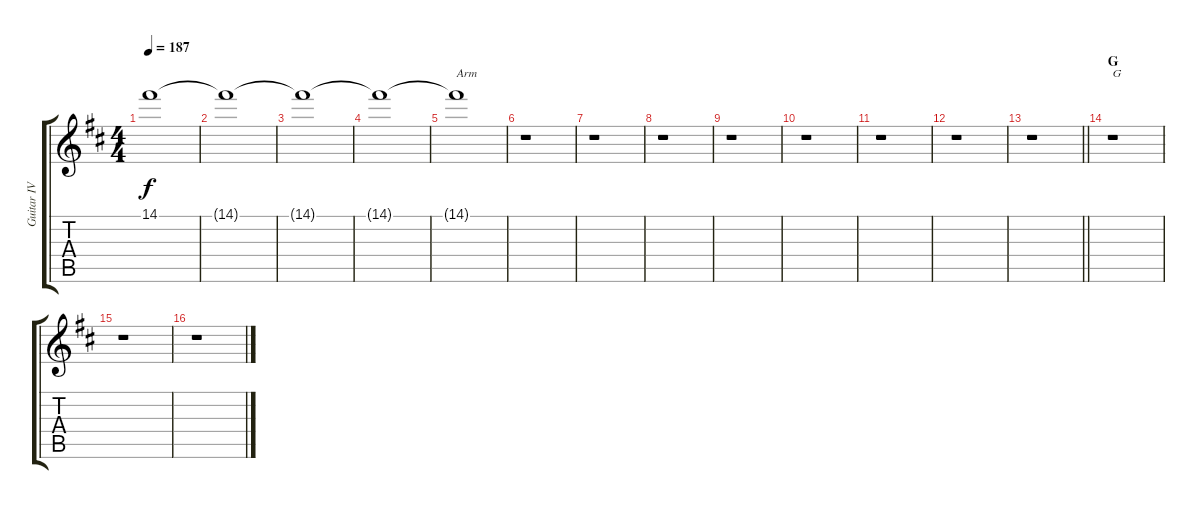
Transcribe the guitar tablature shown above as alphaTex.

\track ("Guitar IV" "Guitar IV") {instrument overdrivenguitar}
\staff {score tabs}
\tuning (E4 B3 G3 D3 A2 E2) {hide}
\ts (4 4)
\tempo 187
\clef g2
\ks d
14.1{t}.1{dy f} |
14.1{t}.1 |
14.1{t}.1 |
14.1{t}.1 |
14.1{t}.1{txt "Arm"} |
r.1 |
r.1 |
r.1 |
r.1 |
r.1 |
r.1 |
r.1 |
\barLineRight lightlight
r.1 |
\section ("" "G")
r.1{txt "G"} |
r.1 |
r.1
